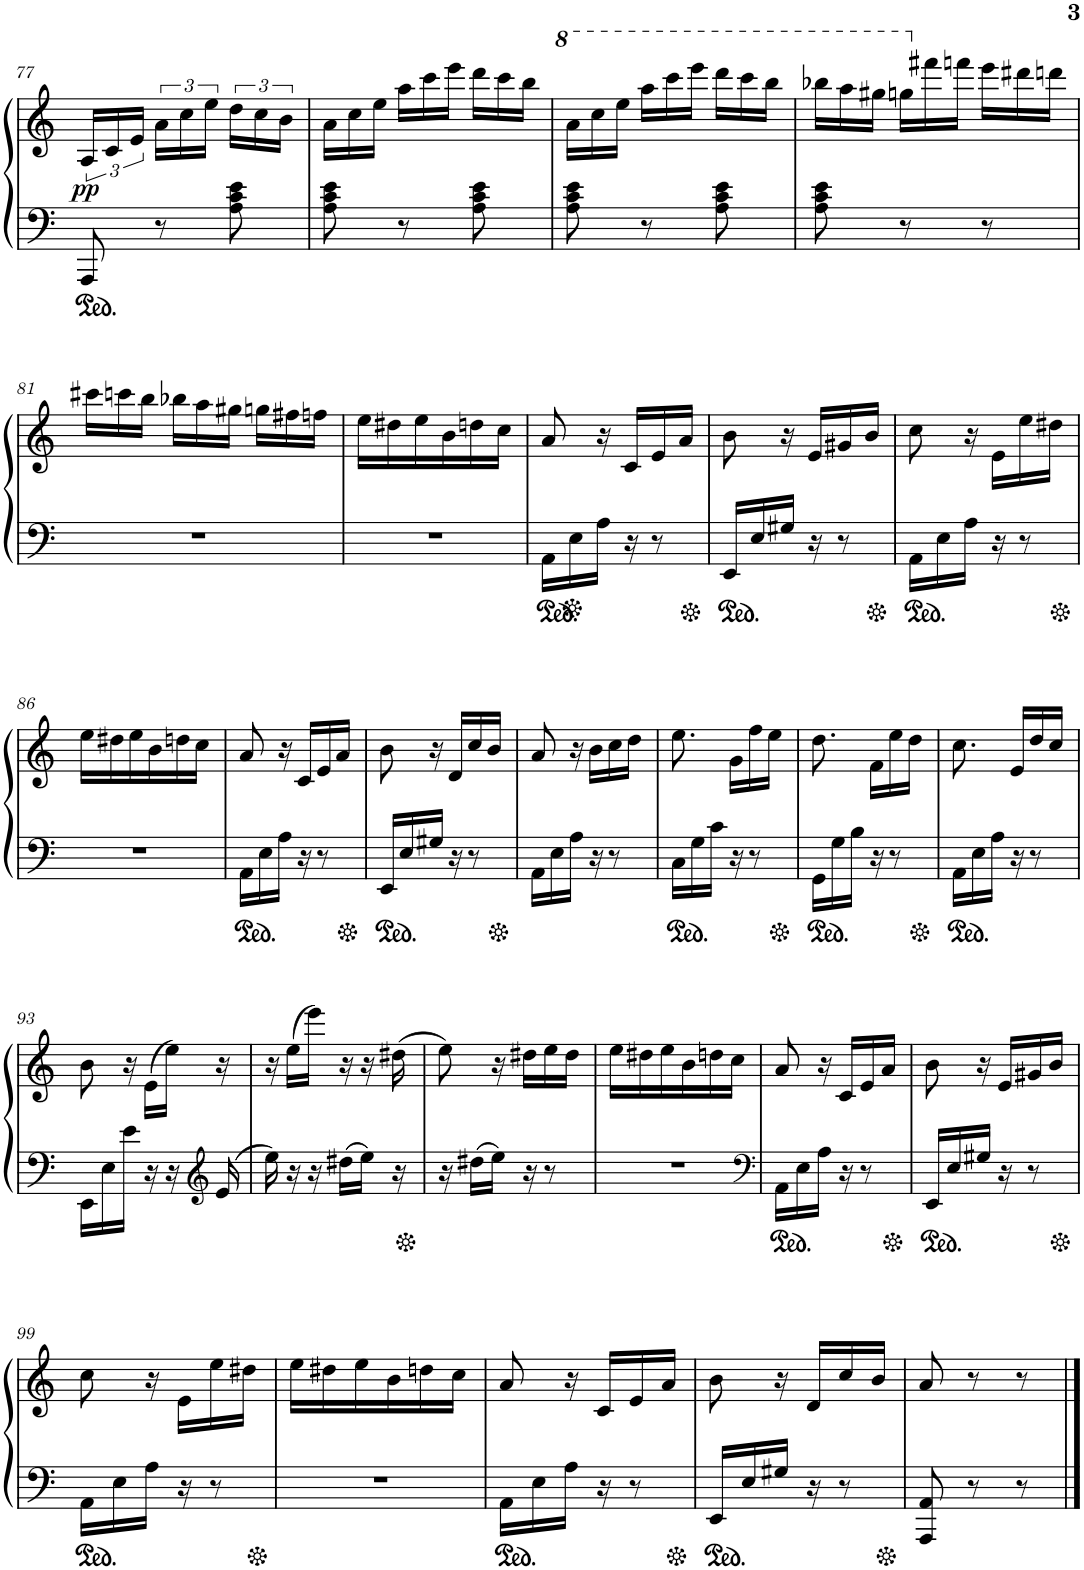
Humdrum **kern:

**kern	**kern	**dynam
*part1	*part1	*part1
*staff2	*staff1	*staff1/2
*I"Piano	*	*
*I'Pno.	*	*
!!LO:PB:g=z
*clefF4	*clefG2	*
*k[]	*k[]	*
*M3/8	*M3/8	*
=77	=77	=77
!	!	!LO:DY:b
8AAA/	24A/LL	pp
.	24c/	.
.	24e/JJ	.
8r	24a\LL	.
.	24cc\	.
.	24ee\JJ	.
8A\ 8c\ 8e\	24dd\LL	.
.	24cc\	.
.	24b\JJ	.
=78	=78	=78
*	*Xtuplet	*
8A\ 8c\ 8e\	24a\LL	.
.	24cc\	.
.	24ee\JJ	.
8r	24aa\LL	.
.	24ccc\	.
.	24eee\JJ	.
8A\ 8c\ 8e\	24ddd\LL	.
.	24ccc\	.
.	24bb\JJ	.
=79	=79	=79
*	*8va	*
8A\ 8c\ 8e\	24aa\LL	.
.	24ccc\	.
.	24eee\JJ	.
8r	24aaa\LL	.
.	24cccc\	.
.	24eeee\JJ	.
8A\ 8c\ 8e\	24dddd\LL	.
.	24cccc\	.
.	24bbb\JJ	.
=80	=80	=80
8A\ 8c\ 8e\	24bbb-X\LL	.
.	24aaa\	.
.	24ggg#X\JJ	.
8r	24gggn\LL	.
*	*X8va	*
.	24fff#X\	.
.	24fffn\JJ	.
8r	24eee\LL	.
.	24ddd#X\	.
.	24dddn\JJ	.
!!LO:LB:g=z
=81	=81	=81
4.r	24ccc#X\LL	.
.	24cccn\	.
.	24bb\JJ	.
.	24bb-X\LL	.
.	24aa\	.
.	24gg#X\JJ	.
.	24ggn\LL	.
.	24ff#X\	.
.	24ffn\JJ	.
=82	=82	=82
4.r	16ee\LL	.
.	16dd#X\	.
.	16ee\	.
.	16b\	.
.	16ddn\	.
.	16cc\JJ	.
=83	=83	=83
16AA\LL	8a/	.
16E\	.	.
16A\JJ	16r	.
16r	16c/LL	.
8r	16e/	.
.	16a/JJ	.
=84	=84	=84
16EE/LL	8b\	.
16E/	.	.
16G#X/JJ	16r	.
16r	16e/LL	.
8r	16g#X/	.
.	16b/JJ	.
=85	=85	=85
16AA\LL	8cc\	.
16E\	.	.
16A\JJ	16r	.
16r	16e\LL	.
8r	16ee\	.
.	16dd#X\JJ	.
!!LO:LB:g=z
=86	=86	=86
4.r	16ee\LL	.
.	16dd#X\	.
.	16ee\	.
.	16b\	.
.	16ddn\	.
.	16cc\JJ	.
=87	=87	=87
16AA\LL	8a/	.
16E\	.	.
16A\JJ	16r	.
16r	16c/LL	.
8r	16e/	.
.	16a/JJ	.
=88	=88	=88
16EE/LL	8b\	.
16E/	.	.
16G#X/JJ	16r	.
16r	16d/LL	.
8r	16cc/	.
.	16b/JJ	.
=89	=89	=89
16AA\LL	8a/	.
16E\	.	.
16A\JJ	16r	.
16r	16b\LL	.
8r	16cc\	.
.	16dd\JJ	.
=90	=90	=90
16C\LL	8.ee\	.
16G\	.	.
16c\JJ	.	.
16r	16g\LL	.
8r	16ff\	.
.	16ee\JJ	.
=91	=91	=91
16GG\LL	8.dd\	.
16G\	.	.
16B\JJ	.	.
16r	16f\LL	.
8r	16ee\	.
.	16dd\JJ	.
=92	=92	=92
16AA\LL	8.cc\	.
16E\	.	.
16A\JJ	.	.
16r	16e/LL	.
8r	16dd/	.
.	16cc/JJ	.
!!LO:LB:g=z
=93	=93	=93
16EE\LL	8b\	.
16E\	.	.
16e\JJ	16r	.
16r	(16e\LL	.
16r	16ee\JJ)	.
*clefG2	*	*
16e/	16r	.
=94	=94	=94
16ee\	16r	.
16r	(16ee\LL	.
16r	16eee\JJ)	.
16dd#X\LL	16r	.
16ee\JJ	16r	.
16r	(16dd#X\	.
=95	=95	=95
16r	8ee\)	.
16dd#X\LL	.	.
16ee\JJ	16r	.
16r	16dd#X\LL	.
8r	16ee\	.
.	16dd#\JJ	.
=96	=96	=96
4.r	16ee\LL	.
.	16dd#X\	.
.	16ee\	.
.	16b\	.
.	16ddn\	.
.	16cc\JJ	.
=97	=97	=97
*clefF4	*	*
16AA\LL	8a/	.
16E\	.	.
16A\JJ	16r	.
16r	16c/LL	.
8r	16e/	.
.	16a/JJ	.
=98	=98	=98
16EE/LL	8b\	.
16E/	.	.
16G#X/JJ	16r	.
16r	16e/LL	.
8r	16g#X/	.
.	16b/JJ	.
!!LO:LB:g=z
=99	=99	=99
16AA\LL	8cc\	.
16E\	.	.
16A\JJ	16r	.
16r	16e\LL	.
8r	16ee\	.
.	16dd#X\JJ	.
=100	=100	=100
4.r	16ee\LL	.
.	16dd#X\	.
.	16ee\	.
.	16b\	.
.	16ddn\	.
.	16cc\JJ	.
=101	=101	=101
16AA\LL	8a/	.
16E\	.	.
16A\JJ	16r	.
16r	16c/LL	.
8r	16e/	.
.	16a/JJ	.
=102	=102	=102
16EE/LL	8b\	.
16E/	.	.
16G#X/JJ	16r	.
16r	16d/LL	.
8r	16cc/	.
.	16b/JJ	.
=103	=103	=103
8AAA/ 8AA/	8a/	.
8r	8r	.
8r	8r	.
==	==	==
*-	*-	*-
